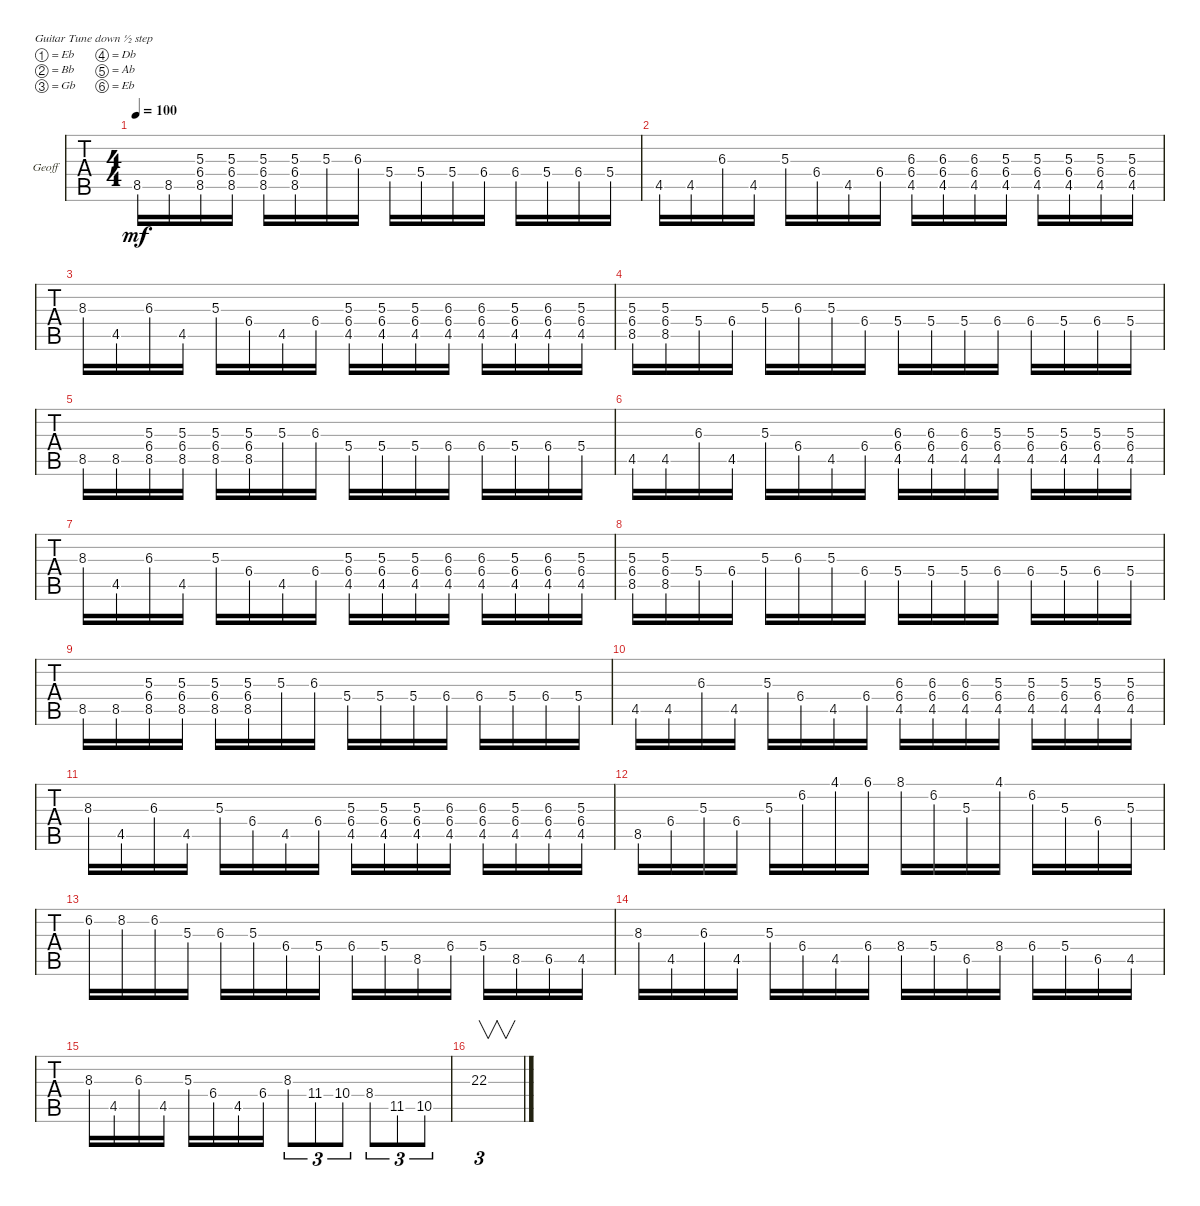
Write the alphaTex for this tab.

\defaultSystemsLayout 4
\bracketExtendMode groupsimilarinstruments
\firstSystemTrackNameOrientation horizontal
\otherSystemsTrackNameOrientation horizontal
\track ("Geoff" "Geoff") {instrument acousticguitarsteel}
\staff {tabs}
\tuning (Eb4 Bb3 Gb3 Db3 Ab2 Eb2)
\ts (4 4)
\tempo 100
\clef g2
\ks c
8.5.16{dy mf} 8.5.16 (8.5 6.4 5.3).16 (8.5 6.4 5.3).16 (8.5 6.4 5.3).16 (8.5 6.4 5.3).16 5.3.16 6.3.16 5.4.16 5.4.16 5.4.16 6.4.16 6.4.16 5.4.16 6.4.16 5.4.16 |
4.5.16 4.5.16 6.3.16 4.5.16 5.3.16 6.4.16 4.5.16 6.4.16 (4.5 6.4 6.3).16 (4.5 6.3 6.4).16 (4.5 6.4 6.3).16 (5.3 6.4 4.5).16 (5.3 6.4 4.5).16 (5.3 6.4 4.5).16 (5.3 6.4 4.5).16 (5.3 6.4 4.5).16 |
8.3.16 4.5.16 6.3.16 4.5.16 5.3.16 6.4.16 4.5.16 6.4.16 (4.5 6.4 5.3).16 (4.5 5.3 6.4).16 (4.5 5.3 6.4).16 (4.5 6.3 6.4).16 (4.5 6.3 6.4).16 (4.5 5.3 6.4).16 (4.5 6.3 6.4).16 (4.5 5.3 6.4).16 |
(8.5 6.4 5.3).16 (6.4 8.5 5.3).16 5.4.16 6.4.16 5.3.16 6.3.16 5.3.16 6.4.16 5.4.16 5.4.16 5.4.16 6.4.16 6.4.16 5.4.16 6.4.16 5.4.16 |
8.5.16 8.5.16 (8.5 6.4 5.3).16 (8.5 6.4 5.3).16 (8.5 6.4 5.3).16 (8.5 6.4 5.3).16 5.3.16 6.3.16 5.4.16 5.4.16 5.4.16 6.4.16 6.4.16 5.4.16 6.4.16 5.4.16 |
4.5.16 4.5.16 6.3.16 4.5.16 5.3.16 6.4.16 4.5.16 6.4.16 (4.5 6.4 6.3).16 (4.5 6.3 6.4).16 (4.5 6.4 6.3).16 (5.3 6.4 4.5).16 (5.3 6.4 4.5).16 (5.3 6.4 4.5).16 (5.3 6.4 4.5).16 (5.3 6.4 4.5).16 |
8.3.16 4.5.16 6.3.16 4.5.16 5.3.16 6.4.16 4.5.16 6.4.16 (4.5 6.4 5.3).16 (4.5 5.3 6.4).16 (4.5 5.3 6.4).16 (4.5 6.3 6.4).16 (4.5 6.3 6.4).16 (4.5 5.3 6.4).16 (4.5 6.3 6.4).16 (4.5 5.3 6.4).16 |
(8.5 6.4 5.3).16 (6.4 8.5 5.3).16 5.4.16 6.4.16 5.3.16 6.3.16 5.3.16 6.4.16 5.4.16 5.4.16 5.4.16 6.4.16 6.4.16 5.4.16 6.4.16 5.4.16 |
8.5.16 8.5.16 (8.5 6.4 5.3).16 (8.5 6.4 5.3).16 (8.5 6.4 5.3).16 (8.5 6.4 5.3).16 5.3.16 6.3.16 5.4.16 5.4.16 5.4.16 6.4.16 6.4.16 5.4.16 6.4.16 5.4.16 |
4.5.16 4.5.16 6.3.16 4.5.16 5.3.16 6.4.16 4.5.16 6.4.16 (4.5 6.4 6.3).16 (4.5 6.3 6.4).16 (4.5 6.4 6.3).16 (5.3 6.4 4.5).16 (5.3 6.4 4.5).16 (5.3 6.4 4.5).16 (5.3 6.4 4.5).16 (5.3 6.4 4.5).16 |
8.3.16 4.5.16 6.3.16 4.5.16 5.3.16 6.4.16 4.5.16 6.4.16 (4.5 6.4 5.3).16 (4.5 5.3 6.4).16 (4.5 5.3 6.4).16 (4.5 6.3 6.4).16 (4.5 6.3 6.4).16 (4.5 5.3 6.4).16 (4.5 6.3 6.4).16 (4.5 5.3 6.4).16 |
8.5.16 6.4.16 5.3.16 6.4.16 5.3.16 6.2.16 4.1.16 6.1.16 8.1.16 6.2.16 5.3.16 4.1.16 6.2.16 5.3.16 6.4.16 5.3.16 |
6.2.16 8.2.16 6.2.16 5.3.16 6.3.16 5.3.16 6.4.16 5.4.16 6.4.16 5.4.16 8.5.16 6.4.16 5.4.16 8.5.16 6.5.16 4.5.16 |
8.3.16 4.5.16 6.3.16 4.5.16 5.3.16 6.4.16 4.5.16 6.4.16 8.4.16 5.4.16 6.5.16 8.4.16 6.4.16 5.4.16 6.5.16 4.5.16 |
8.3.16 4.5.16 6.3.16 4.5.16 5.3.16 6.4.16 4.5.16 6.4.16 8.3.8{tu (3 2)} 11.4.8{tu (3 2)} 10.4.8{tu (3 2)} 8.4.8{tu (3 2)} 11.5.8{tu (3 2)} 10.5.8{tu (3 2)} |
22.3.1{v tu (3 2)}
